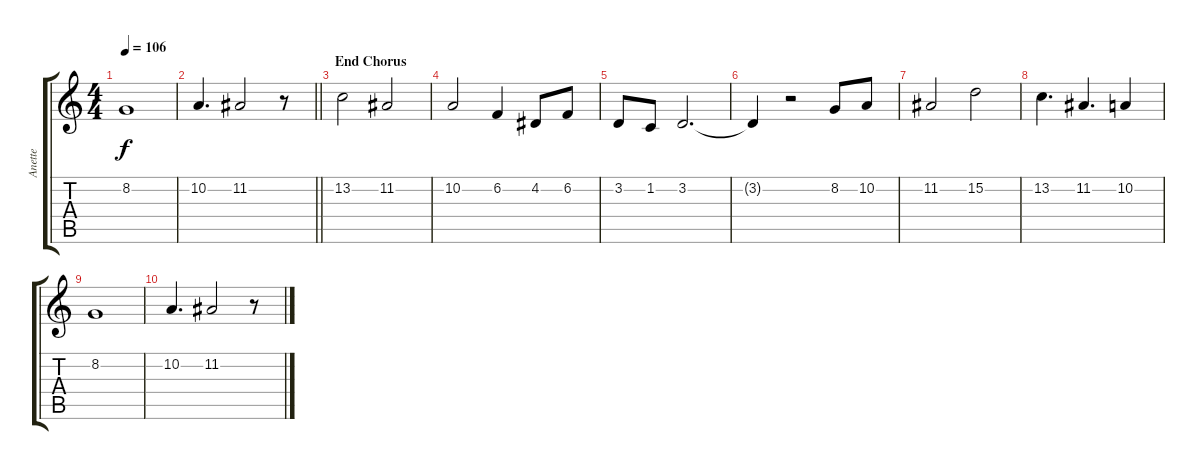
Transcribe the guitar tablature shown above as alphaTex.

\track ("Anette" "Anette") {instrument flute}
\staff {score tabs}
\tuning (E4 B3 G3 D3 A2 E2) {hide}
\ts (4 4)
\tempo 106
\clef g2
\ks c
8.2.1{dy f} |
\barLineRight lightlight
10.2.4{d} 11.2.2 r.8 |
\section ("" "End Chorus")
13.2.2 11.2.2 |
10.2.2 6.2.4 4.2.8 6.2.8 |
3.2.8 1.2.8 3.2.2{d} |
3.2{t}.4 r.2 8.2.8 10.2.8 |
11.2.2 15.2.2 |
13.2.4{d} 11.2.4{d} 10.2.4 |
8.2.1 |
10.2.4{d} 11.2.2 r.8
